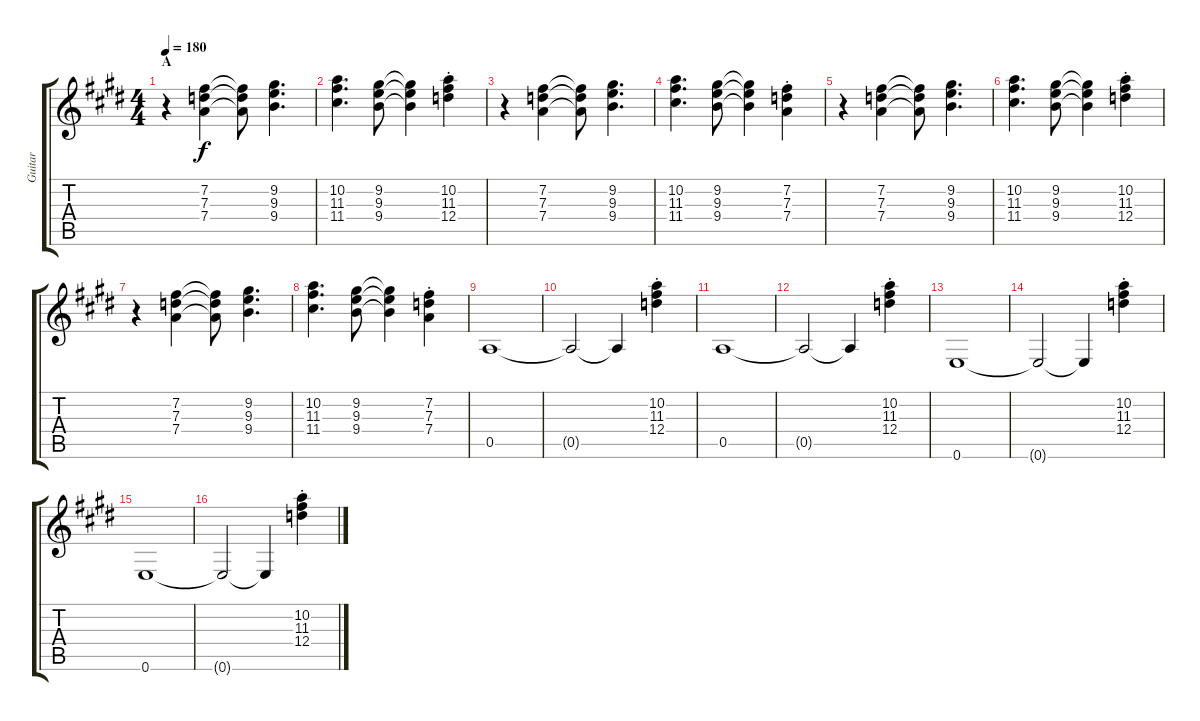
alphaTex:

\track ("Guitar" "Guitar") {instrument electricguitarjazz}
\staff {score tabs}
\tuning (E4 B3 G3 D3 A2 E2) {hide}
\ts (4 4)
\section ("" "A")
\tempo 180
\clef g2
\ks e
r.4{dy f} (7.2 7.3 7.4).4 (7.2{t} 7.3{t} 7.4{t}).8 (9.2 9.3 9.4).4{d} |
(10.2 11.3 11.4).4{d} (9.2 9.3 9.4).8 (9.2{t} 9.3{t} 9.4{t}).4 (10.2{st} 11.3{st} 12.4{st}).4 |
r.4 (7.2 7.3 7.4).4 (7.2{t} 7.3{t} 7.4{t}).8 (9.2 9.3 9.4).4{d} |
(10.2 11.3 11.4).4{d} (9.2 9.3 9.4).8 (9.2{t} 9.3{t} 9.4{t}).4 (7.2{st} 7.3{st} 7.4{st}).4 |
r.4 (7.2 7.3 7.4).4 (7.2{t} 7.3{t} 7.4{t}).8 (9.2 9.3 9.4).4{d} |
(10.2 11.3 11.4).4{d} (9.2 9.3 9.4).8 (9.2{t} 9.3{t} 9.4{t}).4 (10.2{st} 11.3{st} 12.4{st}).4 |
r.4 (7.2 7.3 7.4).4 (7.2{t} 7.3{t} 7.4{t}).8 (9.2 9.3 9.4).4{d} |
(10.2 11.3 11.4).4{d} (9.2 9.3 9.4).8 (9.2{t} 9.3{t} 9.4{t}).4 (7.2{st} 7.3{st} 7.4{st}).4 |
0.5.1 |
0.5{t}.2 0.5{t}.4 (10.2{st} 11.3{st} 12.4{st}).4 |
0.5.1 |
0.5{t}.2 0.5{t}.4 (10.2{st} 11.3{st} 12.4{st}).4 |
0.6.1 |
0.6{t}.2 0.6{t}.4 (10.2{st} 11.3{st} 12.4{st}).4 |
0.6.1 |
0.6{t}.2 0.6{t}.4 (10.2{st} 11.3{st} 12.4{st}).4
